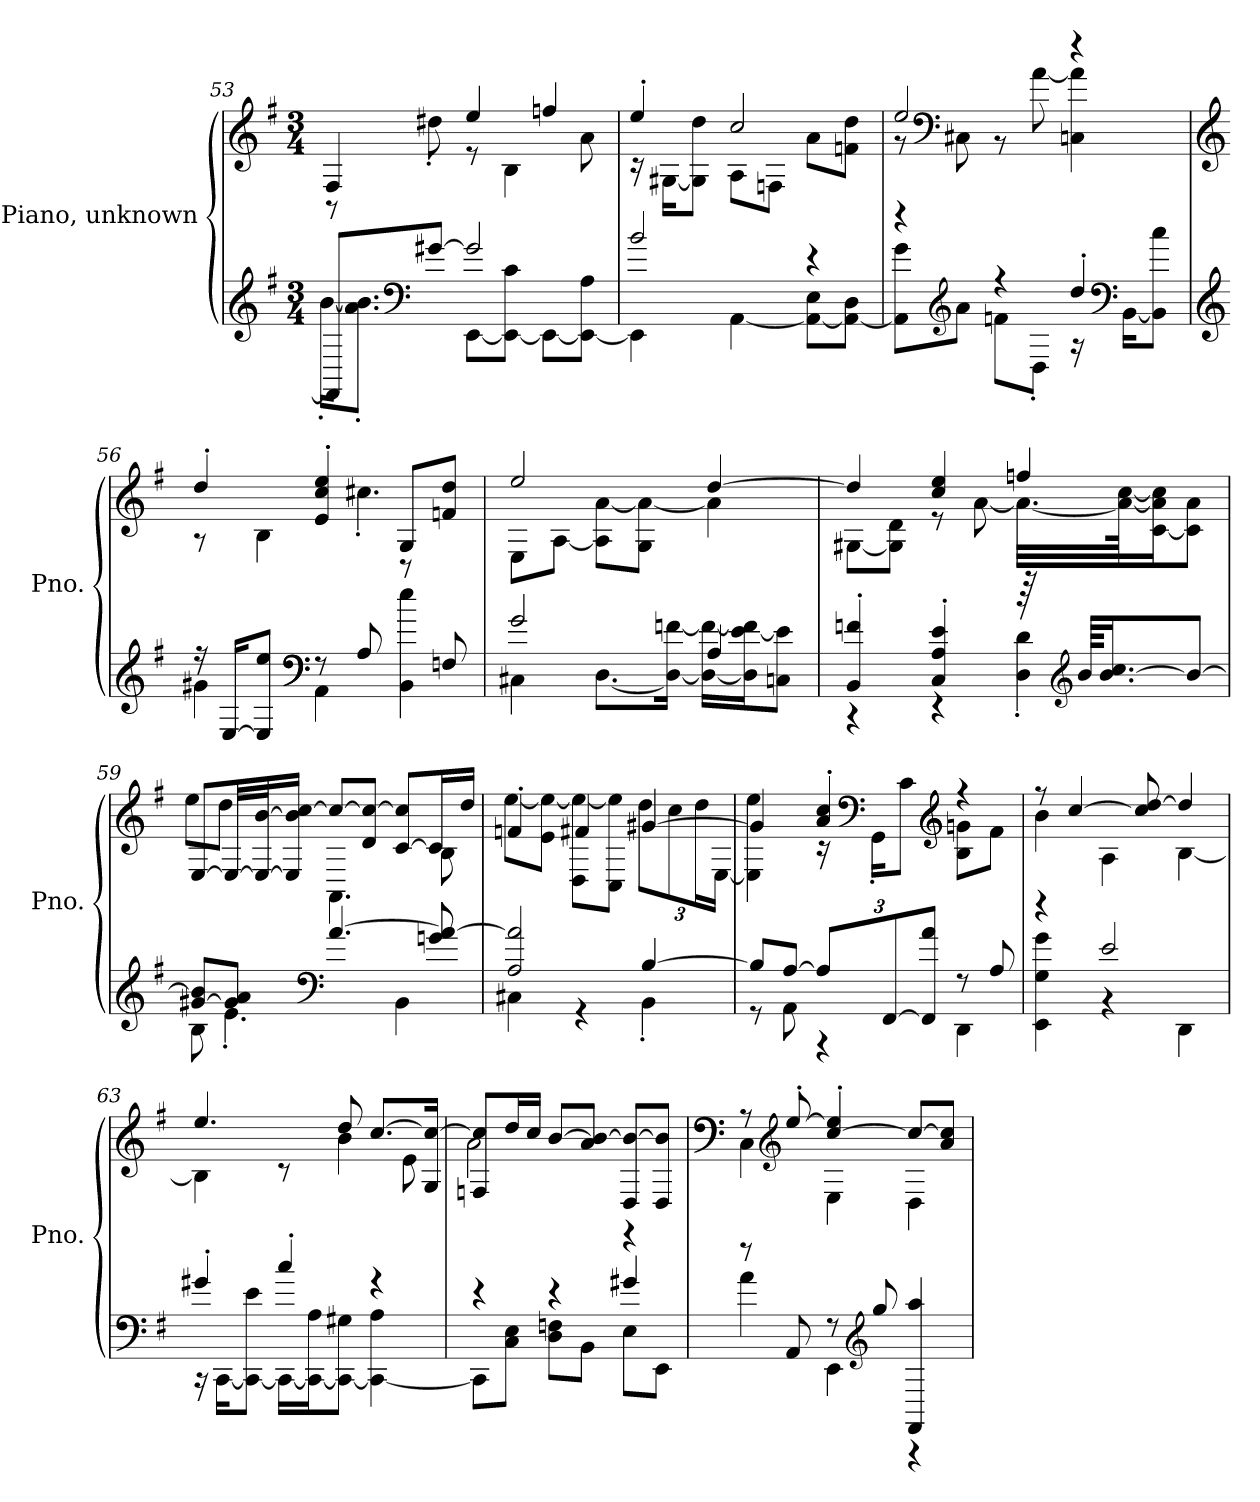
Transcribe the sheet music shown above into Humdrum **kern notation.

**kern	**kern
*part1	*part1
*staff2	*staff1
*I"Piano, unknown	*
*I'Pno.	*
*clefG2	*clefG2
*k[f#]	*k[f#]
*M3/4	*M3/4
=53	=53
*^	*^
8FF#/L]	[16b'\KL	4F#/	8r
.	8.a\' 8.b\]'J	.	.
*clefF4	*	*	*
[8g#X/J	.	.	8dd#X'\
2g#/]	[8EE\L	4ee/	8r
.	8EE\_ 8c\J	.	4B\
.	8EE\L_	4ffn/	.
.	8EE\_ 8A\J	.	8a\
=54	=54	=54	=54
2b/	4EE\]	4ee'/	16r
.	.	.	[16G#X\KL
.	.	.	8G#\] 8dd\J
.	[4AA\	2cc/	8A\L
.	.	.	8Fn\J
4r	8AA\_ 8E\L	.	8a\L
.	8AA\_ 8D\J	.	8fn\ 8dd\J
!!LO:LB:g=z	!!
=55	=55	=55	=55
4r	8AA\] 8g\L	2ee/	8r
*clefG2	*	*clefF4	*
.	8a\J	.	8C#X\
4r	8fn\L	.	8r
.	8D'\J	.	[8a\
4dd'/	16r	4r	4Cn\ 4a\]
*clefF4	*	*	*
.	[16BB\KL	.	.
.	8BB\] 8cc\J	.	.
=56	=56	=56	=56
*clefG2	*	*clefG2	*
16r	4g#X\	4dd'/	8r
[16E/KL	.	.	.
8E/] 8ee/J	.	.	4B\
*clefF4	*	*	*
8r	4AA\	4e/' 4cc/' 4ee/'	.
8A/	.	.	4.cc#X'\
8r	4BB\ 4ee\	8G/L	.
8Fn/	.	8fn/ 8dd/J	.
=57	=57	=57	=57
2g/	4C#X\	2ee/	8E\L
.	.	.	[8A\J
.	[8.D\L	.	8A\] [8a\L
.	.	.	8G\ 8a\_J
.	16D\_ [16fn\Jk	.	.
4A/	16D\_ 16f\_LL	[4dd/	4a\]
.	16D\] [16e\ 16f\]J	.	.
.	8Cn\ 8e\]J	.	.
!!LO:LB:g=z	!!
=58	=58	=58	=58
4BB/' 4fn/'	4r	4dd/]	[8G#X\L
.	.	.	8G#\] 8d\J
4C/' 4A/' 4e/'	4r	4cc/ 4ee/	8r
.	.	.	[8a\
64r	4D\' 4d\'	4ffn/	32.a\LLL_
*clefG2	*	*	*
64b/KKLL	.	.	.
[16.b/ 16.cc/J	.	.	.
.	.	.	64a\_ [64cc\JK
.	.	.	[16c\ 16a\] 16cc\]J
8b/J_	.	.	8c\] 8a\J
=59	=59	=59	=59
[8g#X/ 8b/]L	8B\	[8E/L	8ee\L
8g#/] 8a/J	4.e'\	32E/LL_	8dd\J
.	.	32E/_ [32b/J	.
.	.	16E/] 16b/] [16cc/JJ	.
*clefF4	*	*	*
[4.a/	.	8cc/L_	4.AA\
.	.	8d/ 8cc/_J	.
.	4BB\	[8c/ 8cc/]L	.
8gn/ 8a/_	.	16c/L]	8B\
.	.	16dd/JJ	.
=60	=60	=60	=60
2A/ 2a/]	4C#X\	4fn'/	[8ee\L
.	.	.	8e\ 8ee\_J
.	4r	4f#X/	8D\ 8ee\_L
.	.	.	8C\ 8ee\]J
*	*	*	*Xbrackettup
[4B/	4BB'\	[4g#X/	12dd\L
.	.	.	12cc\
.	.	.	24dd\L
.	.	.	[24E\JJ
!!LO:LB:g=z	!!
=61	=61	=61	=61
8B/L]	8r	4g#/]	4E\] 4ee\
[8A/J	8AA\	.	.
*Xbrackettup	*	*	*
12A/L]	4r	4a/' 4cc/'	16r
*	*	*clefF4	*
.	.	.	16GG'\KL
[12FF#/	.	.	.
.	.	.	8c\J
12FF#/] 12a/J	.	.	.
*	*	*clefG2	*
8r	4DD\	4r	8B\ 8gn\L
8A/	.	.	8f#\J
=62	=62	=62	=62
4r	4EE\ 4G\ 4g\	8r	4b\
.	.	[4cc/	.
2e/	4r	.	4A\
.	.	8cc/] [8dd/	.
.	4DD\	4dd/]	[4B\
=63	=63	=63	=63
4g#X'/	16r	4.ee/	4B\]
.	[16CC\KL	.	.
.	8CC\_ 8e\J	.	.
4cc'/	16CC\LL_	.	8r
.	16CC\_ 16A\J	.	.
.	8CC\_ 8G#X\J	8dd/	4b\
4r	4CC\_ 4A\	[8.cc/L	.
.	.	.	8e\
.	.	16G/ 16cc/_Jk	.
=64	=64	=64	=64
4r	8CC\L]	8Fn/ 8cc/]L	2a\
.	8C\ 8E\J	16dd/L	.
.	.	16cc/JJ	.
4r	8D\ 8Fn\L	[8b/L	.
.	8BB\J	8a/ 8b/_J	.
4g#X/	8E\L	8D/ 8b/_L	4r
.	8EE\J	8D/ 8b/]J	.
!!LO:LB:g=z	!!
=65	=65	=65	=65
*	*	*clefF4	*
8r	4a\	8r	4C\
*	*	*clefG2	*
8AA/	.	[8ee'/	.
8r	4EE\	[4cc/' 4ee/]'	4E\
*clefG2	*	*	*
8gg/	.	.	.
4FF#/ 4aa/	4r	8cc/L_	4D\
.	.	8a/ 8cc/]J	.
*v	*v	*	*
*	*v	*v
=	=
*-	*-
